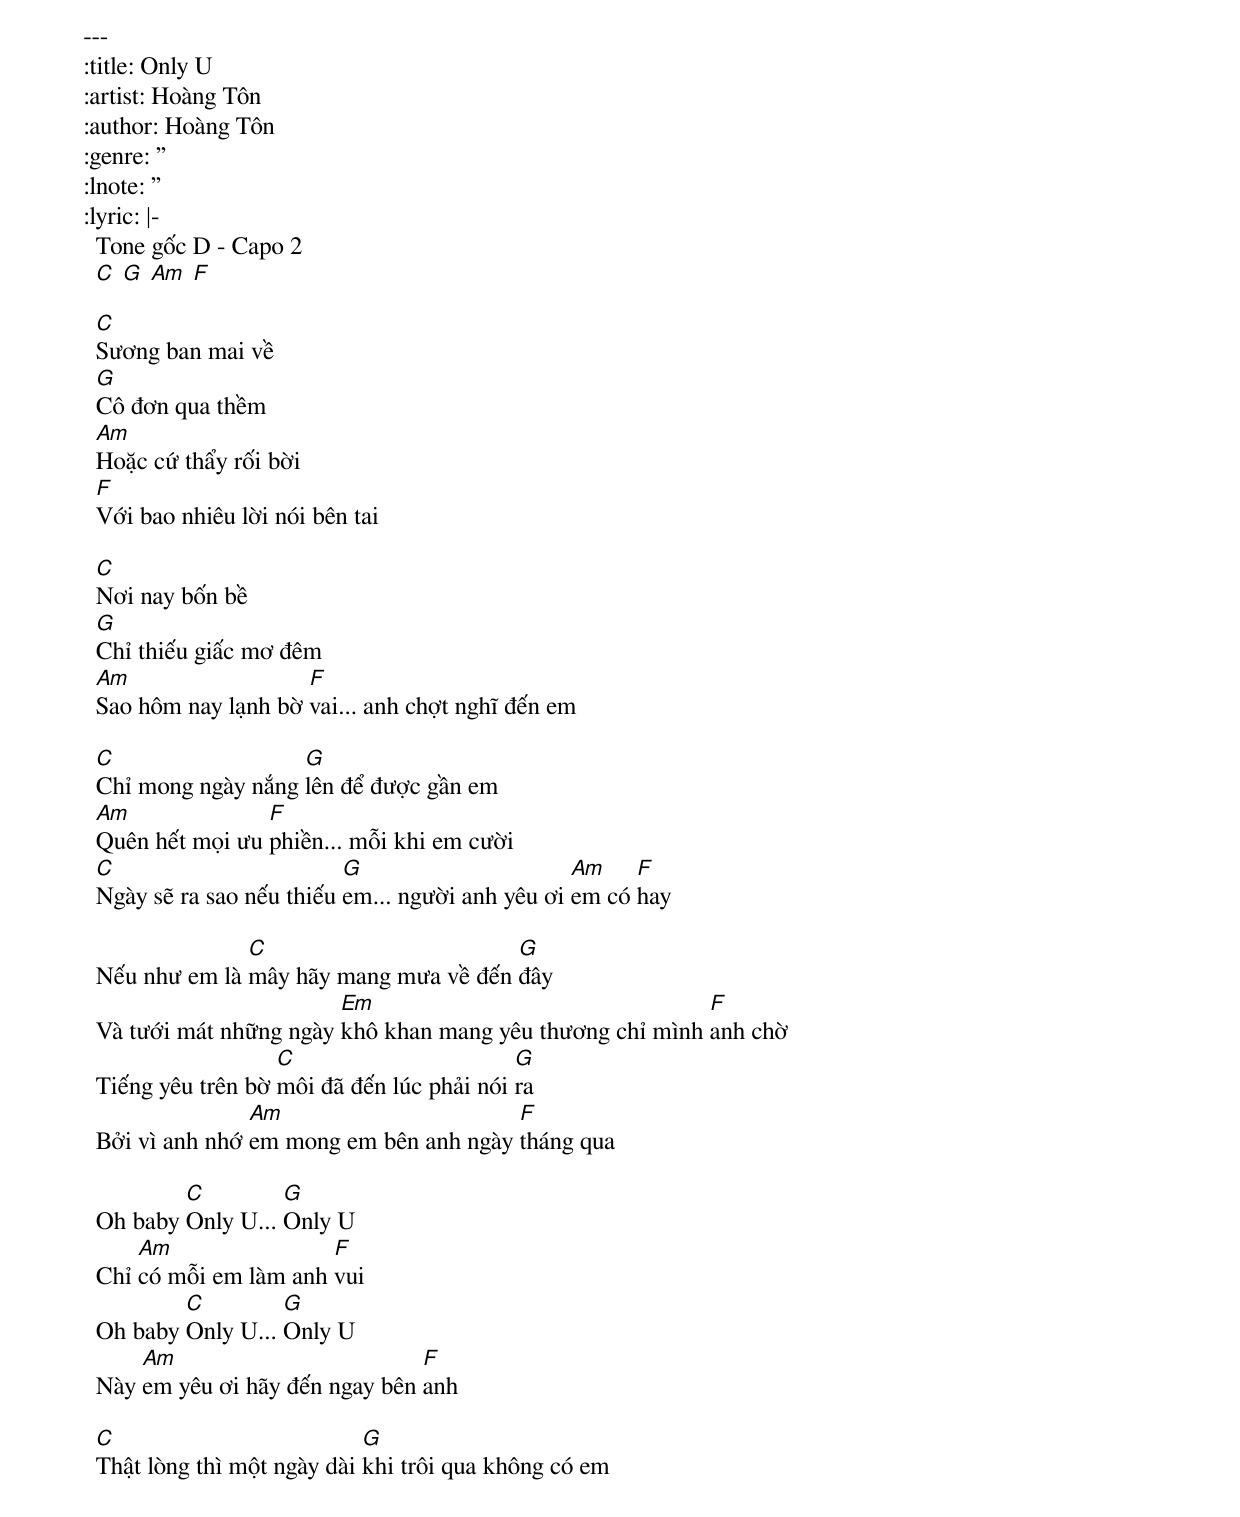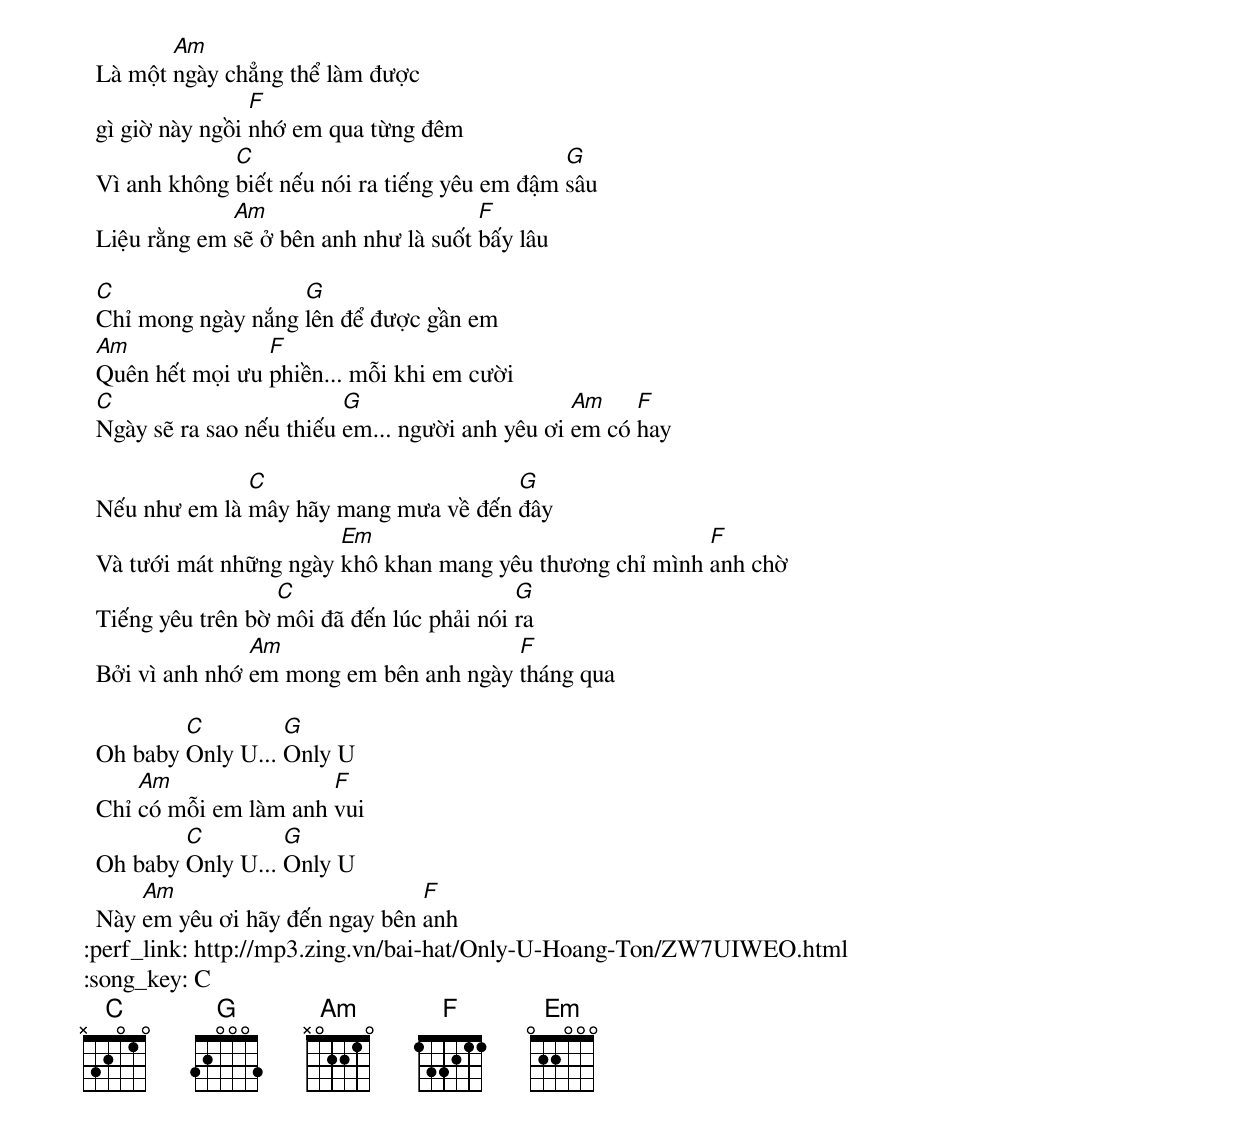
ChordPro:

---
:title: Only U
:artist: Hoàng Tôn
:author: Hoàng Tôn
:genre: ''
:lnote: ''
:lyric: |-
  Tone gốc D - Capo 2
  [C] [G] [Am] [F]

  [C]Sương ban mai về
  [G]Cô đơn qua thềm
  [Am]Hoặc cứ thẩy rối bời
  [F]Với bao nhiêu lời nói bên tai

  [C]Nơi nay bốn bề
  [G]Chỉ thiếu giấc mơ đêm
  [Am]Sao hôm nay lạnh bờ [F]vai... anh chợt nghĩ đến em

  [C]Chỉ mong ngày nắng [G]lên để được gần em
  [Am]Quên hết mọi ưu [F]phiền... mỗi khi em cười
  [C]Ngày sẽ ra sao nếu thiếu [G]em... người anh yêu ơi [Am]em có [F]hay

  Nếu như em là [C]mây hãy mang mưa về đến [G]đây
  Và tưới mát những ngày [Em]khô khan mang yêu thương chỉ mình [F]anh chờ
  Tiếng yêu trên bờ [C]môi đã đến lúc phải nói [G]ra
  Bởi vì anh nhớ [Am]em mong em bên anh ngày [F]tháng qua

  Oh baby [C]Only U... [G]Only U
  Chỉ [Am]có mỗi em làm anh [F]vui
  Oh baby [C]Only U... [G]Only U
  Này [Am]em yêu ơi hãy đến ngay bên [F]anh

  [C]Thật lòng thì một ngày dài [G]khi trôi qua không có em
  Là một [Am]ngày chẳng thể làm được
  gì giờ này ngồi [F]nhớ em qua từng đêm
  Vì anh không [C]biết nếu nói ra tiếng yêu em đậm [G]sâu
  Liệu rằng em [Am]sẽ ở bên anh như là suốt [F]bấy lâu

  [C]Chỉ mong ngày nắng [G]lên để được gần em
  [Am]Quên hết mọi ưu [F]phiền... mỗi khi em cười
  [C]Ngày sẽ ra sao nếu thiếu [G]em... người anh yêu ơi [Am]em có [F]hay

  Nếu như em là [C]mây hãy mang mưa về đến [G]đây
  Và tưới mát những ngày [Em]khô khan mang yêu thương chỉ mình [F]anh chờ
  Tiếng yêu trên bờ [C]môi đã đến lúc phải nói [G]ra
  Bởi vì anh nhớ [Am]em mong em bên anh ngày [F]tháng qua

  Oh baby [C]Only U... [G]Only U
  Chỉ [Am]có mỗi em làm anh [F]vui
  Oh baby [C]Only U... [G]Only U
  Này [Am]em yêu ơi hãy đến ngay bên [F]anh
:perf_link: http://mp3.zing.vn/bai-hat/Only-U-Hoang-Ton/ZW7UIWEO.html
:song_key: C
